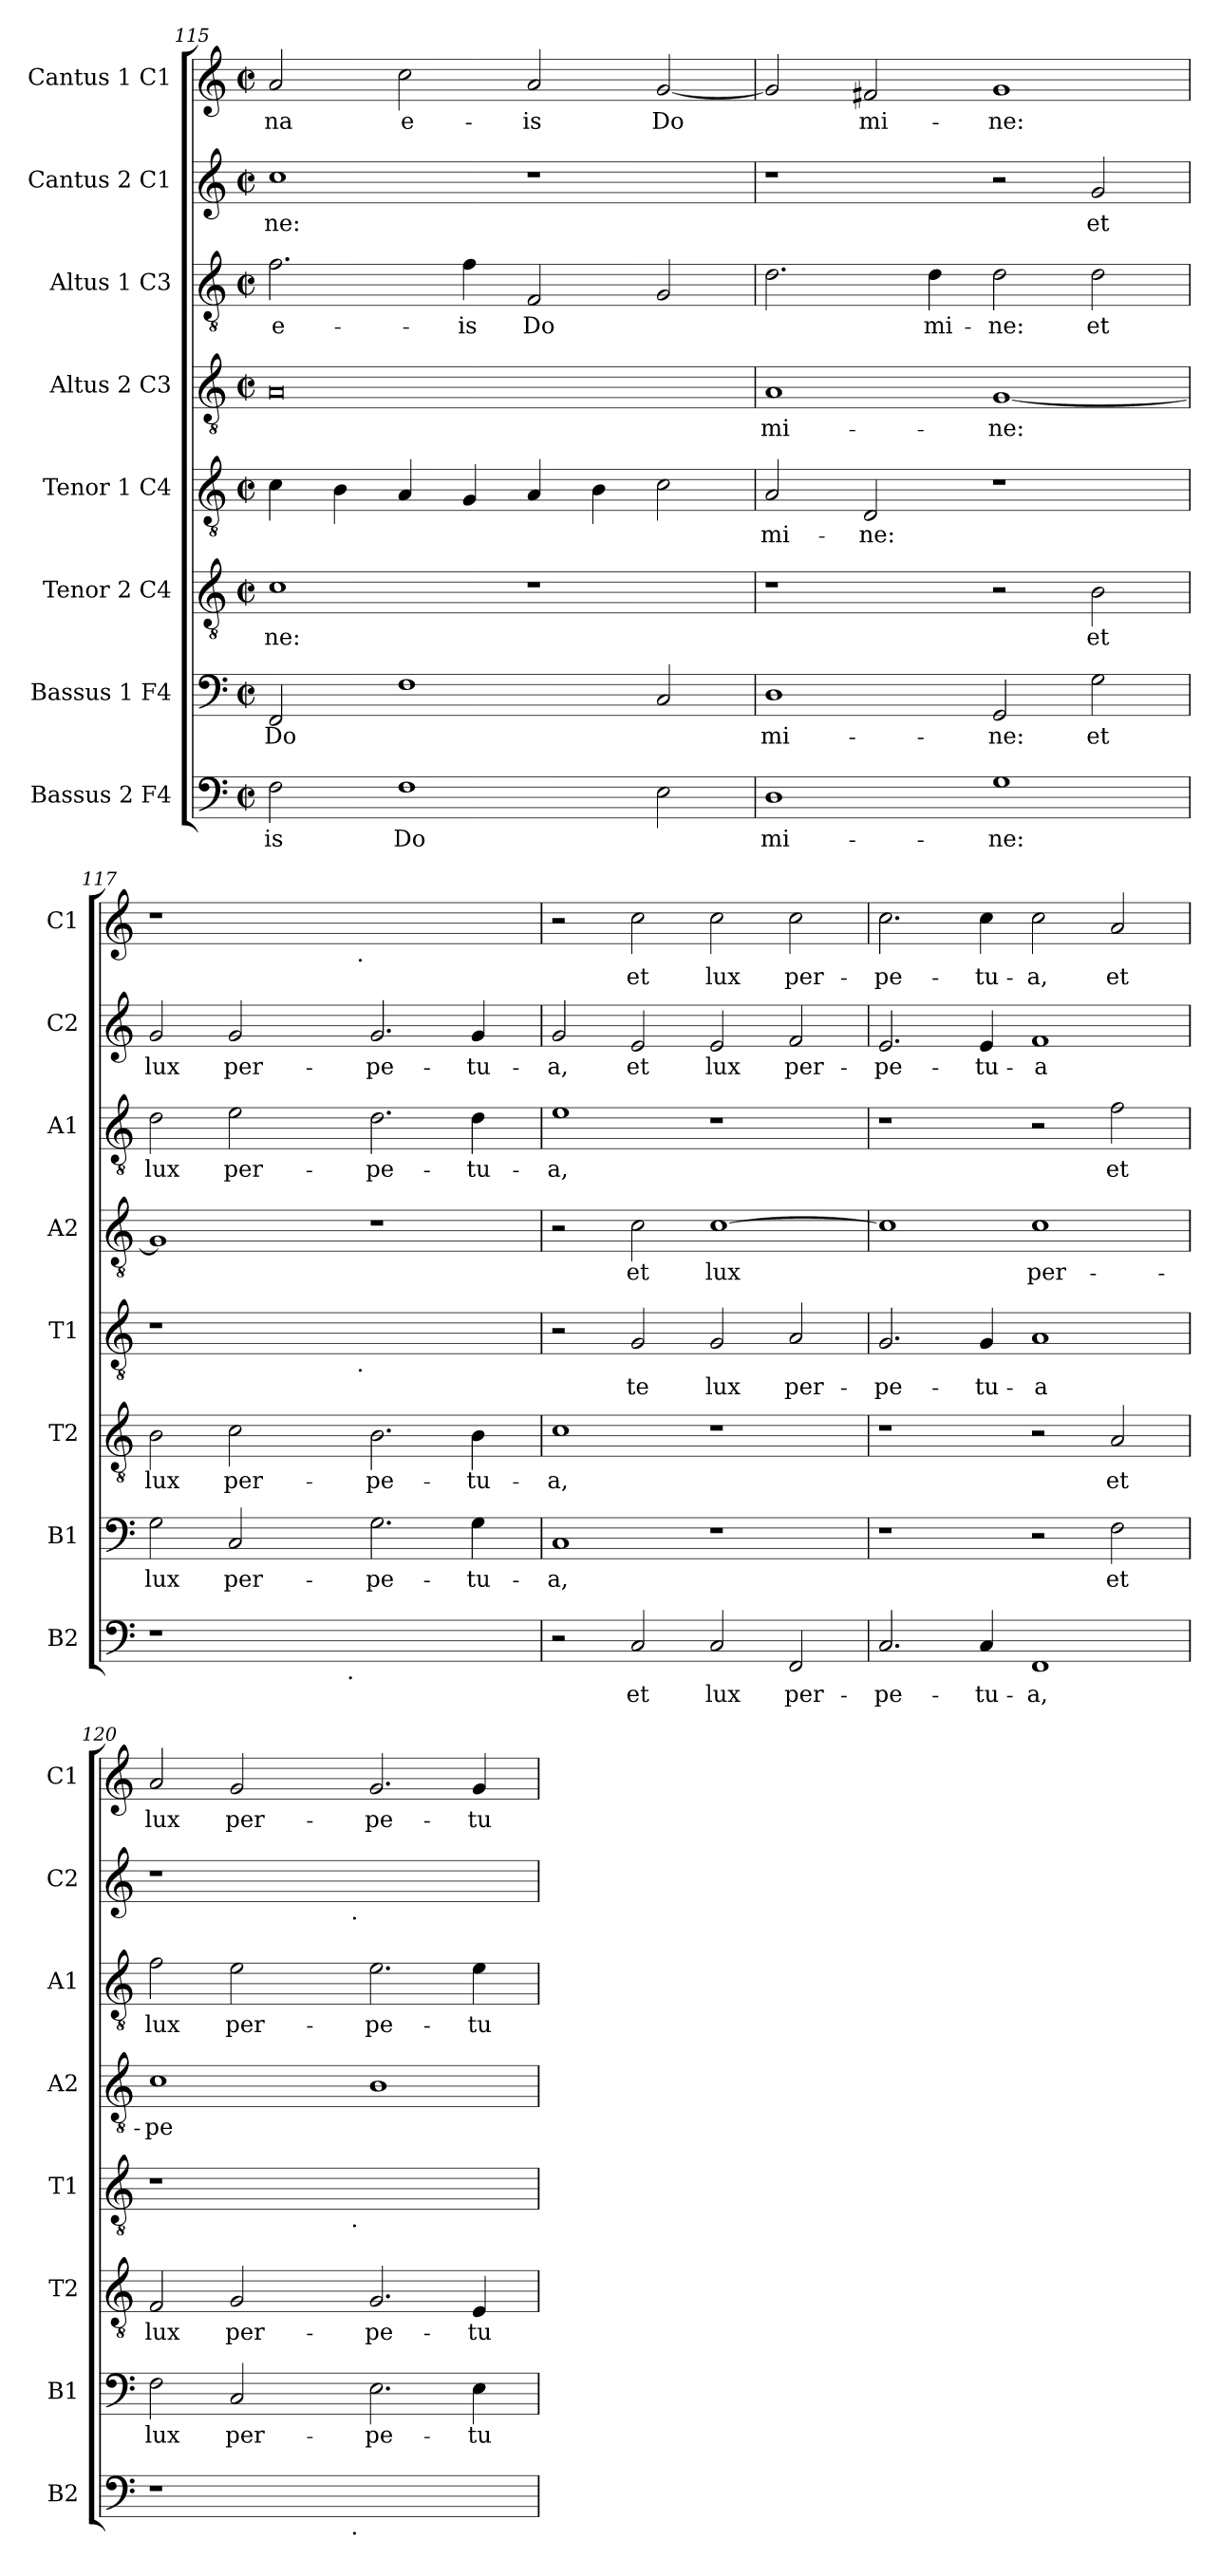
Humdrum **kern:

**kern	**text	**kern	**text	**kern	**text	**kern	**text	**kern	**text	**kern	**text	**kern	**text	**kern	**text
*part8	*part8	*part7	*part7	*part6	*part6	*part5	*part5	*part4	*part4	*part3	*part3	*part2	*part2	*part1	*part1
*staff8	*staff8	*staff7	*staff7	*staff6	*staff6	*staff5	*staff5	*staff4	*staff4	*staff3	*staff3	*staff2	*staff2	*staff1	*staff1
*I"Bassus 2  F4	*	*I"Bassus 1  F4	*	*I"Tenor 2  C4	*	*I"Tenor 1  C4	*	*I"Altus 2  C3	*	*I"Altus 1  C3	*	*I"Cantus 2  C1	*	*I"Cantus 1  C1	*
*I'B2	*	*I'B1	*	*I'T2	*	*I'T1	*	*I'A2	*	*I'A1	*	*I'C2	*	*I'C1	*
*clefF4	*	*clefF4	*	*clefGv2	*	*clefGv2	*	*clefGv2	*	*clefGv2	*	*clefG2	*	*clefG2	*
*k[]	*	*k[]	*	*k[]	*	*k[]	*	*k[]	*	*k[]	*	*k[]	*	*k[]	*
*C:	*	*C:	*	*C:	*	*C:	*	*C:	*	*C:	*	*C:	*	*C:	*
*M2/2	*	*M2/2	*	*M2/2	*	*M2/2	*	*M2/2	*	*M2/2	*	*M2/2	*	*M2/2	*
*met(c|)	*	*met(c|)	*	*met(c|)	*	*met(c|)	*	*met(c|)	*	*met(c|)	*	*met(c|)	*	*met(c|)	*
=115	=115	=115	=115	=115	=115	=115	=115	=115	=115	=115	=115	=115	=115	=115	=115
!	!LO:LY:b:cj	!	!LO:LY:b:cj	!	!LO:LY:b:cj	!	!LO:LY:b:cj	!	!LO:LY:b:cj	!	!LO:LY:b:cj	!	!LO:LY:b:cj	!	!LO:LY:b:cj
2F\	is	2FF/	Do-	1c	-ne:	4c\	.	0A	--	2.f\	e-	1cc	-ne:	2a/	-na
!	!	!	!	!	!	!	!LO:LY:b:cj	!	!	!	!	!	!	!	!
.	.	.	.	.	.	4B\	.	.	.	.	.	.	.	.	.
!	!LO:LY:b:cj	!	!LO:LY:b:cj	!	!	!	!LO:LY:b:cj	!	!	!	!	!	!	!	!LO:LY:b:cj
1F	Do-	1F	--	.	.	4A/	.	.	.	.	.	.	.	2cc\	e-
!	!	!	!	!	!	!	!LO:LY:b:cj	!	!	!	!LO:LY:b:cj	!	!	!	!
.	.	.	.	.	.	4G/	.	.	.	4f\	-is	.	.	.	.
!	!	!	!	!	!	!	!LO:LY:b:cj	!	!	!	!LO:LY:b:cj	!	!	!	!LO:LY:b:cj
.	.	.	.	1r	.	4A/	.	.	.	2F/	Do-	1r	.	2a/	-is
!	!	!	!	!	!	!	!LO:LY:b:cj	!	!	!	!	!	!	!	!
.	.	.	.	.	.	4B\	.	.	.	.	.	.	.	.	.
!	!LO:LY:b:cj	!	!LO:LY:b:cj	!	!	!	!LO:LY:b:cj	!	!	!	!LO:LY:b:cj	!	!	!	!LO:LY:b:cj
2E\	--	2C/	--	.	.	2c\	.	.	.	2G/	--	.	.	[<2g/	Do-
=116	=116	=116	=116	=116	=116	=116	=116	=116	=116	=116	=116	=116	=116	=116	=116
!	!LO:LY:b:cj	!	!LO:LY:b:cj	!	!	!	!LO:LY:b:cj	!	!LO:LY:b:cj	!	!LO:LY:b:cj	!	!	!	!LO:LY:b:cj
1D	-mi-	1D	-mi-	1r	.	2A/	mi-	1A	-mi-	2.d\	--	1r	.	2g/]	--
!	!	!	!	!	!	!	!LO:LY:b:cj	!	!	!	!	!	!	!	!LO:LY:b:cj
.	.	.	.	.	.	2D/	-ne:	.	.	.	.	.	.	2f#X/	-mi-
!	!	!	!	!	!	!	!	!	!	!	!LO:LY:b:cj	!	!	!	!
.	.	.	.	.	.	.	.	.	.	4d\	-mi-	.	.	.	.
!	!LO:LY:b:cj	!	!LO:LY:b:cj	!	!	!	!	!	!LO:LY:b:cj	!	!LO:LY:b:cj	!	!	!	!LO:LY:b:cj
1G	-ne:	2GG/	-ne:	2r	.	1r	.	[>1G	-ne:	2d\	-ne:	2r	.	1g	-ne:
!	!	!	!LO:LY:b:cj	!	!LO:LY:b:cj	!	!	!	!	!	!LO:LY:b:cj	!	!LO:LY:b:cj	!	!
.	.	2G\	et	2B\	et	.	.	.	.	2d\	et	2g/	et	.	.
=117	=117	=117	=117	=117	=117	=117	=117	=117	=117	=117	=117	=117	=117	=117	=117
!	!	!	!LO:LY:b:cj	!	!LO:LY:b:cj	!	!	!	!LO:LY:b:cj	!	!LO:LY:b:cj	!	!LO:LY:b:cj	!	!
*^	*	*	*	*	*	*^	*	*	*	*	*	*	*	*^	*
1r	2ryy	.	2G\	lux	2B\	lux	1r	2ryy	.	1G]	.	2d\	lux	2g/	lux	1r	2ryy	.
!	!	!	!	!LO:LY:b:cj	!	!LO:LY:b:cj	!	!	!	!	!	!	!LO:LY:b:cj	!	!LO:LY:b:cj	!	!	!
.	4ryy	.	2C/	per-	2c\	per-	.	4...ryy	.	.	.	2e\	per-	2g/	per-	.	4...ryy	.
.	8ryy	.	.	.	.	.	.	.	.	.	.	.	.	.	.	.	.	.
.	16ryy	.	.	.	.	.	.	.	.	.	.	.	.	.	.	.	.	.
.	64ryy	.	.	.	.	.	.	.	.	.	.	.	.	.	.	.	.	.
!	!LO:TX:b:t=.	!	!	!	!	!	!	!	!	!	!	!	!	!	!	!	!	!
.	1ryy	.	.	.	.	.	.	.	.	.	.	.	.	.	.	.	.	.
!	!	!	!	!	!	!	!	!	!	!	!	!	!	!	!	!	!LO:TX:b:t=.	!
!	!	!	!	!	!	!	!	!LO:TX:b:t=.	!	!	!	!	!	!	!	!	!	!
.	.	.	.	.	.	.	.	1ryy	.	.	.	.	.	.	.	.	1ryy	.
!	!	!	!	!LO:LY:b:cj	!	!LO:LY:b:cj	!	!	!	!	!	!	!LO:LY:b:cj	!	!LO:LY:b:cj	!	!	!
1ryy	.	.	2.G\	-pe-	2.B\	-pe-	1ryy	.	.	1r	.	2.d\	-pe-	2.g/	-pe-	1ryy	.	.
!	!	!	!	!LO:LY:b:cj	!	!LO:LY:b:cj	!	!	!	!	!	!	!LO:LY:b:cj	!	!LO:LY:b:cj	!	!	!
.	.	.	4G\	-tu-	4B\	-tu-	.	.	.	.	.	4d\	-tu-	4g/	-tu-	.	.	.
.	32.ryy	.	.	.	.	.	.	.	.	.	.	.	.	.	.	.	.	.
.	.	.	.	.	.	.	.	32ryy	.	.	.	.	.	.	.	.	32ryy	.
=118	=118	=118	=118	=118	=118	=118	=118	=118	=118	=118	=118	=118	=118	=118	=118	=118	=118	=118
!	!	!	!	!LO:LY:b:cj	!	!LO:LY:b:cj	!	!	!	!	!	!	!LO:LY:b:cj	!	!LO:LY:b:cj	!	!	!
*v	*v	*	*	*	*	*	*v	*v	*	*	*	*	*	*	*	*v	*v	*
2r	.	1C	-a,	1c	-a,	2r	.	2r	.	1e	-a,	2g/	-a,	2r	.
!	!LO:LY:b:cj	!	!	!	!	!	!LO:LY:b:cj	!	!LO:LY:b:cj	!	!	!	!LO:LY:b:cj	!	!LO:LY:b:cj
2C/	et	.	.	.	.	2G/	te	2c\	et	.	.	2e/	et	2cc\	et
!	!LO:LY:b:cj	!	!	!	!	!	!LO:LY:b:cj	!	!LO:LY:b:cj	!	!	!	!LO:LY:b:cj	!	!LO:LY:b:cj
2C/	lux	1r	.	1r	.	2G/	lux	[>1c	lux	1r	.	2e/	lux	2cc\	lux
!	!LO:LY:b:cj	!	!	!	!	!	!LO:LY:b:cj	!	!	!	!	!	!LO:LY:b:cj	!	!LO:LY:b:cj
2FF/	per-	.	.	.	.	2A/	per-	.	.	.	.	2f/	per-	2cc\	per-
=119	=119	=119	=119	=119	=119	=119	=119	=119	=119	=119	=119	=119	=119	=119	=119
!	!LO:LY:b:cj	!	!	!	!	!	!LO:LY:b:cj	!	!LO:LY:b:cj	!	!	!	!LO:LY:b:cj	!	!LO:LY:b:cj
2.C/	-pe-	1r	.	1r	.	2.G/	-pe-	1c]	.	1r	.	2.e/	-pe-	2.cc\	-pe-
!	!LO:LY:b:cj	!	!	!	!	!	!LO:LY:b:cj	!	!	!	!	!	!LO:LY:b:cj	!	!LO:LY:b:cj
4C/	-tu-	.	.	.	.	4G/	-tu-	.	.	.	.	4e/	-tu-	4cc\	-tu-
!	!LO:LY:b:cj	!	!	!	!	!	!LO:LY:b:cj	!	!LO:LY:b:cj	!	!	!	!LO:LY:b:cj	!	!LO:LY:b:cj
1FF	-a,	2r	.	2r	.	1A	-a	1c	per-	2r	.	1f	-a	2cc\	-a,
!	!	!	!LO:LY:b:cj	!	!LO:LY:b:cj	!	!	!	!	!	!LO:LY:b:cj	!	!	!	!LO:LY:b:cj
.	.	2F\	et	2A/	et	.	.	.	.	2f\	et	.	.	2a/	et
=120	=120	=120	=120	=120	=120	=120	=120	=120	=120	=120	=120	=120	=120	=120	=120
!	!	!	!LO:LY:b:cj	!	!LO:LY:b:cj	!	!	!	!LO:LY:b:cj	!	!LO:LY:b:cj	!	!	!	!LO:LY:b:cj
*^	*	*	*	*	*	*^	*	*	*	*	*	*^	*	*	*
1r	2ryy	.	2F\	lux	2F/	lux	1r	2ryy	.	1c	-pe-	2f\	lux	1r	2ryy	.	2a/	lux
!	!	!	!	!LO:LY:b:cj	!	!LO:LY:b:cj	!	!	!	!	!	!	!LO:LY:b:cj	!	!	!	!	!LO:LY:b:cj
.	4ryy	.	2C/	per-	2G/	per-	.	4ryy	.	.	.	2e\	per-	.	4ryy	.	2g/	per-
.	8ryy	.	.	.	.	.	.	8ryy	.	.	.	.	.	.	8ryy	.	.	.
.	16ryy	.	.	.	.	.	.	16ryy	.	.	.	.	.	.	16ryy	.	.	.
.	64ryy	.	.	.	.	.	.	64ryy	.	.	.	.	.	.	64ryy	.	.	.
!	!	!	!	!	!	!	!	!	!	!	!	!	!	!	!LO:TX:b:t=.	!	!	!
!	!	!	!	!	!	!	!	!LO:TX:b:t=.	!	!	!	!	!	!	!	!	!	!
!	!LO:TX:b:t=.	!	!	!	!	!	!	!	!	!	!	!	!	!	!	!	!	!
.	1ryy	.	.	.	.	.	.	1ryy	.	.	.	.	.	.	1ryy	.	.	.
!	!	!	!	!LO:LY:b:cj	!	!LO:LY:b:cj	!	!	!	!	!LO:LY:b:cj	!	!LO:LY:b:cj	!	!	!	!	!LO:LY:b:cj
1ryy	.	.	2.E\	-pe-	2.G/	-pe-	1ryy	.	.	1B	--	2.e\	-pe-	1ryy	.	.	2.g/	-pe-
!	!	!	!	!LO:LY:b:cj	!	!LO:LY:b:cj	!	!	!	!	!	!	!LO:LY:b:cj	!	!	!	!	!LO:LY:b:cj
.	.	.	4E\	-tu-	4E/	-tu-	.	.	.	.	.	4e\	-tu-	.	.	.	4g/	-tu-
.	32.ryy	.	.	.	.	.	.	32.ryy	.	.	.	.	.	.	32.ryy	.	.	.
*v	*v	*	*	*	*	*	*v	*v	*	*	*	*	*	*v	*v	*	*	*
=	=	=	=	=	=	=	=	=	=	=	=	=	=	=	=
*-	*-	*-	*-	*-	*-	*-	*-	*-	*-	*-	*-	*-	*-	*-	*-
